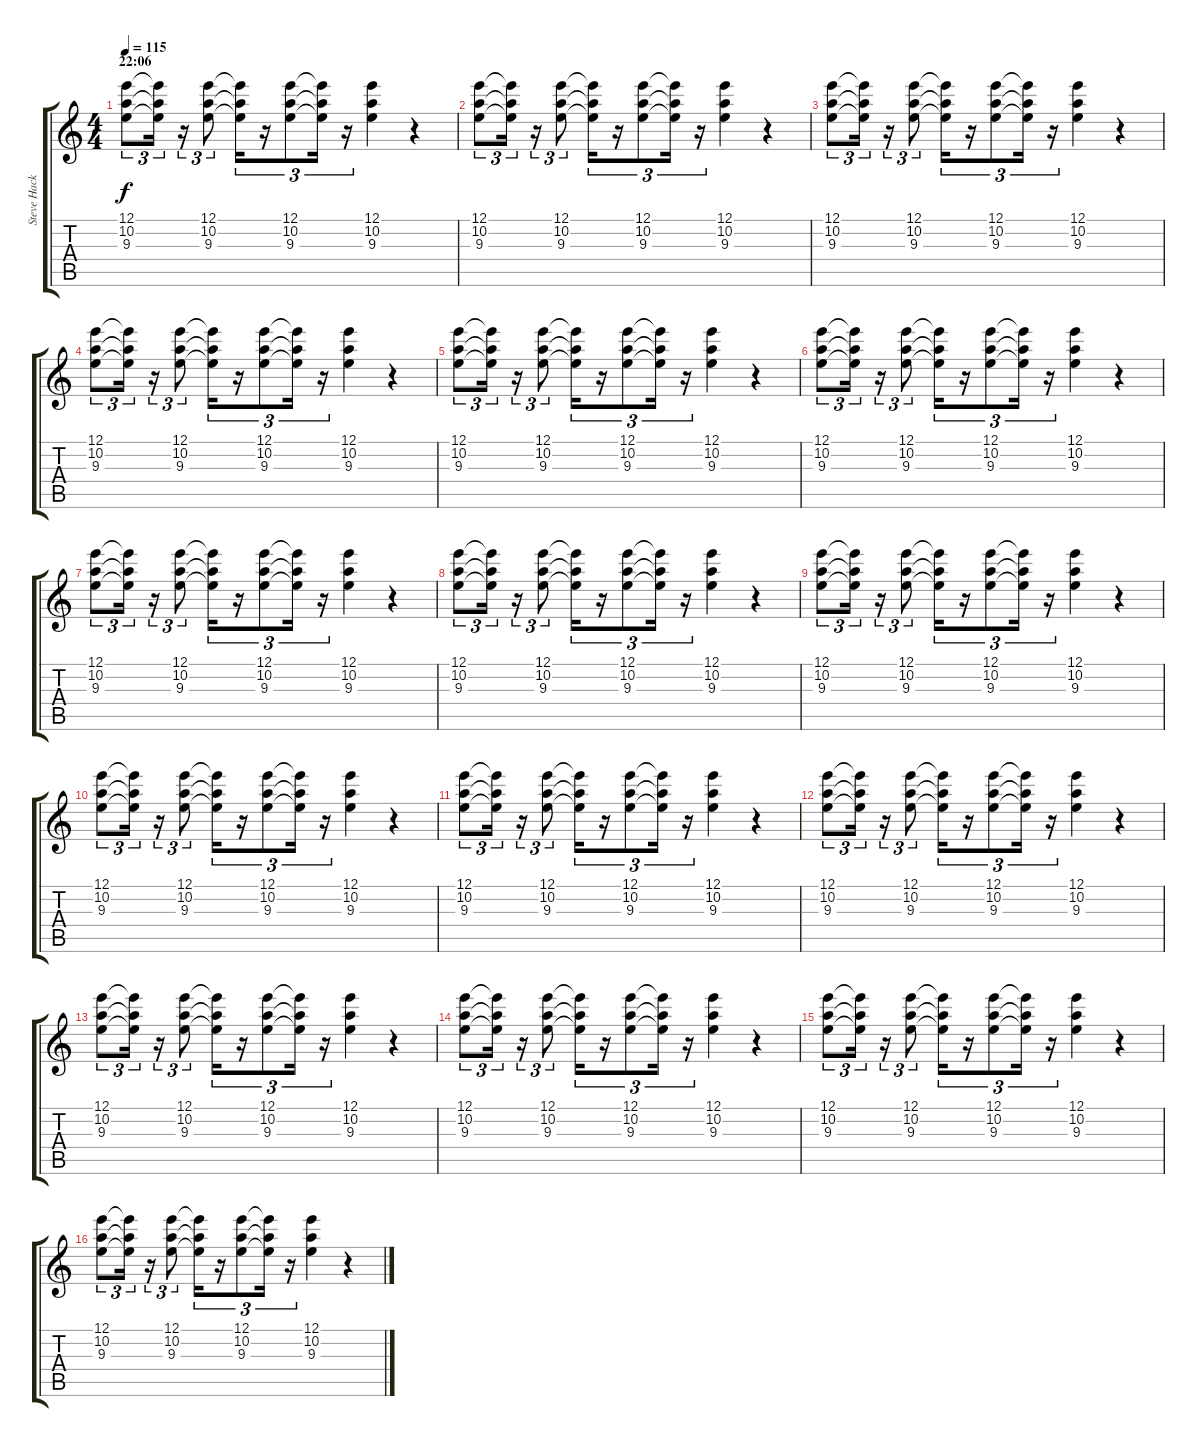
\track ("Steve Hackett (electric guitar 1)" "Steve Hack") {instrument electricguitarclean}
\staff {score tabs}
\tuning (E4 B3 G3 D3 A2 E2) {hide}
\ts (4 4)
\section ("" "22:06")
\tempo 115
\clef g2
\ks c
(12.1 10.2 9.3).8{tu (3 2) dy f volume 9 balance 8} (12.1{t} 10.2{t} 9.3{t}).16{tu (3 2)} r.16{tu (3 2)} (12.1 10.2 9.3).8{tu (3 2)} (12.1{t} 10.2{t} 9.3{t}).16{tu (3 2)} r.16{tu (3 2)} (12.1 10.2 9.3).8{tu (3 2)} (12.1{t} 10.2{t} 9.3{t}).16{tu (3 2)} r.16{tu (3 2)} (12.1 10.2 9.3).4 r.4 |
(12.1 10.2 9.3).8{tu (3 2)} (12.1{t} 10.2{t} 9.3{t}).16{tu (3 2)} r.16{tu (3 2)} (12.1 10.2 9.3).8{tu (3 2)} (12.1{t} 10.2{t} 9.3{t}).16{tu (3 2)} r.16{tu (3 2)} (12.1 10.2 9.3).8{tu (3 2)} (12.1{t} 10.2{t} 9.3{t}).16{tu (3 2)} r.16{tu (3 2)} (12.1 10.2 9.3).4 r.4 |
(12.1 10.2 9.3).8{tu (3 2)} (12.1{t} 10.2{t} 9.3{t}).16{tu (3 2)} r.16{tu (3 2)} (12.1 10.2 9.3).8{tu (3 2)} (12.1{t} 10.2{t} 9.3{t}).16{tu (3 2)} r.16{tu (3 2)} (12.1 10.2 9.3).8{tu (3 2)} (12.1{t} 10.2{t} 9.3{t}).16{tu (3 2)} r.16{tu (3 2)} (12.1 10.2 9.3).4 r.4 |
(12.1 10.2 9.3).8{tu (3 2)} (12.1{t} 10.2{t} 9.3{t}).16{tu (3 2)} r.16{tu (3 2)} (12.1 10.2 9.3).8{tu (3 2)} (12.1{t} 10.2{t} 9.3{t}).16{tu (3 2)} r.16{tu (3 2)} (12.1 10.2 9.3).8{tu (3 2)} (12.1{t} 10.2{t} 9.3{t}).16{tu (3 2)} r.16{tu (3 2)} (12.1 10.2 9.3).4 r.4 |
(12.1 10.2 9.3).8{tu (3 2)} (12.1{t} 10.2{t} 9.3{t}).16{tu (3 2)} r.16{tu (3 2)} (12.1 10.2 9.3).8{tu (3 2)} (12.1{t} 10.2{t} 9.3{t}).16{tu (3 2)} r.16{tu (3 2)} (12.1 10.2 9.3).8{tu (3 2)} (12.1{t} 10.2{t} 9.3{t}).16{tu (3 2)} r.16{tu (3 2)} (12.1 10.2 9.3).4 r.4 |
(12.1 10.2 9.3).8{tu (3 2)} (12.1{t} 10.2{t} 9.3{t}).16{tu (3 2)} r.16{tu (3 2)} (12.1 10.2 9.3).8{tu (3 2)} (12.1{t} 10.2{t} 9.3{t}).16{tu (3 2)} r.16{tu (3 2)} (12.1 10.2 9.3).8{tu (3 2)} (12.1{t} 10.2{t} 9.3{t}).16{tu (3 2)} r.16{tu (3 2)} (12.1 10.2 9.3).4 r.4 |
(12.1 10.2 9.3).8{tu (3 2)} (12.1{t} 10.2{t} 9.3{t}).16{tu (3 2)} r.16{tu (3 2)} (12.1 10.2 9.3).8{tu (3 2)} (12.1{t} 10.2{t} 9.3{t}).16{tu (3 2)} r.16{tu (3 2)} (12.1 10.2 9.3).8{tu (3 2)} (12.1{t} 10.2{t} 9.3{t}).16{tu (3 2)} r.16{tu (3 2)} (12.1 10.2 9.3).4 r.4 |
(12.1 10.2 9.3).8{tu (3 2)} (12.1{t} 10.2{t} 9.3{t}).16{tu (3 2)} r.16{tu (3 2)} (12.1 10.2 9.3).8{tu (3 2)} (12.1{t} 10.2{t} 9.3{t}).16{tu (3 2)} r.16{tu (3 2)} (12.1 10.2 9.3).8{tu (3 2)} (12.1{t} 10.2{t} 9.3{t}).16{tu (3 2)} r.16{tu (3 2)} (12.1 10.2 9.3).4 r.4 |
(12.1 10.2 9.3).8{tu (3 2)} (12.1{t} 10.2{t} 9.3{t}).16{tu (3 2)} r.16{tu (3 2)} (12.1 10.2 9.3).8{tu (3 2)} (12.1{t} 10.2{t} 9.3{t}).16{tu (3 2)} r.16{tu (3 2)} (12.1 10.2 9.3).8{tu (3 2)} (12.1{t} 10.2{t} 9.3{t}).16{tu (3 2)} r.16{tu (3 2)} (12.1 10.2 9.3).4 r.4 |
(12.1 10.2 9.3).8{tu (3 2)} (12.1{t} 10.2{t} 9.3{t}).16{tu (3 2)} r.16{tu (3 2)} (12.1 10.2 9.3).8{tu (3 2)} (12.1{t} 10.2{t} 9.3{t}).16{tu (3 2)} r.16{tu (3 2)} (12.1 10.2 9.3).8{tu (3 2)} (12.1{t} 10.2{t} 9.3{t}).16{tu (3 2)} r.16{tu (3 2)} (12.1 10.2 9.3).4 r.4 |
(12.1 10.2 9.3).8{tu (3 2)} (12.1{t} 10.2{t} 9.3{t}).16{tu (3 2)} r.16{tu (3 2)} (12.1 10.2 9.3).8{tu (3 2)} (12.1{t} 10.2{t} 9.3{t}).16{tu (3 2)} r.16{tu (3 2)} (12.1 10.2 9.3).8{tu (3 2)} (12.1{t} 10.2{t} 9.3{t}).16{tu (3 2)} r.16{tu (3 2)} (12.1 10.2 9.3).4 r.4 |
(12.1 10.2 9.3).8{tu (3 2)} (12.1{t} 10.2{t} 9.3{t}).16{tu (3 2)} r.16{tu (3 2)} (12.1 10.2 9.3).8{tu (3 2)} (12.1{t} 10.2{t} 9.3{t}).16{tu (3 2)} r.16{tu (3 2)} (12.1 10.2 9.3).8{tu (3 2)} (12.1{t} 10.2{t} 9.3{t}).16{tu (3 2)} r.16{tu (3 2)} (12.1 10.2 9.3).4 r.4 |
(12.1 10.2 9.3).8{tu (3 2)} (12.1{t} 10.2{t} 9.3{t}).16{tu (3 2)} r.16{tu (3 2)} (12.1 10.2 9.3).8{tu (3 2)} (12.1{t} 10.2{t} 9.3{t}).16{tu (3 2)} r.16{tu (3 2)} (12.1 10.2 9.3).8{tu (3 2)} (12.1{t} 10.2{t} 9.3{t}).16{tu (3 2)} r.16{tu (3 2)} (12.1 10.2 9.3).4 r.4 |
(12.1 10.2 9.3).8{tu (3 2)} (12.1{t} 10.2{t} 9.3{t}).16{tu (3 2)} r.16{tu (3 2)} (12.1 10.2 9.3).8{tu (3 2)} (12.1{t} 10.2{t} 9.3{t}).16{tu (3 2)} r.16{tu (3 2)} (12.1 10.2 9.3).8{tu (3 2)} (12.1{t} 10.2{t} 9.3{t}).16{tu (3 2)} r.16{tu (3 2)} (12.1 10.2 9.3).4 r.4 |
(12.1 10.2 9.3).8{tu (3 2)} (12.1{t} 10.2{t} 9.3{t}).16{tu (3 2)} r.16{tu (3 2)} (12.1 10.2 9.3).8{tu (3 2)} (12.1{t} 10.2{t} 9.3{t}).16{tu (3 2)} r.16{tu (3 2)} (12.1 10.2 9.3).8{tu (3 2)} (12.1{t} 10.2{t} 9.3{t}).16{tu (3 2)} r.16{tu (3 2)} (12.1 10.2 9.3).4 r.4 |
(12.1 10.2 9.3).8{tu (3 2) volume 10} (12.1{t} 10.2{t} 9.3{t}).16{tu (3 2)} r.16{tu (3 2)} (12.1 10.2 9.3).8{tu (3 2)} (12.1{t} 10.2{t} 9.3{t}).16{tu (3 2)} r.16{tu (3 2)} (12.1 10.2 9.3).8{tu (3 2)} (12.1{t} 10.2{t} 9.3{t}).16{tu (3 2)} r.16{tu (3 2)} (12.1 10.2 9.3).4{volume 9} r.4
